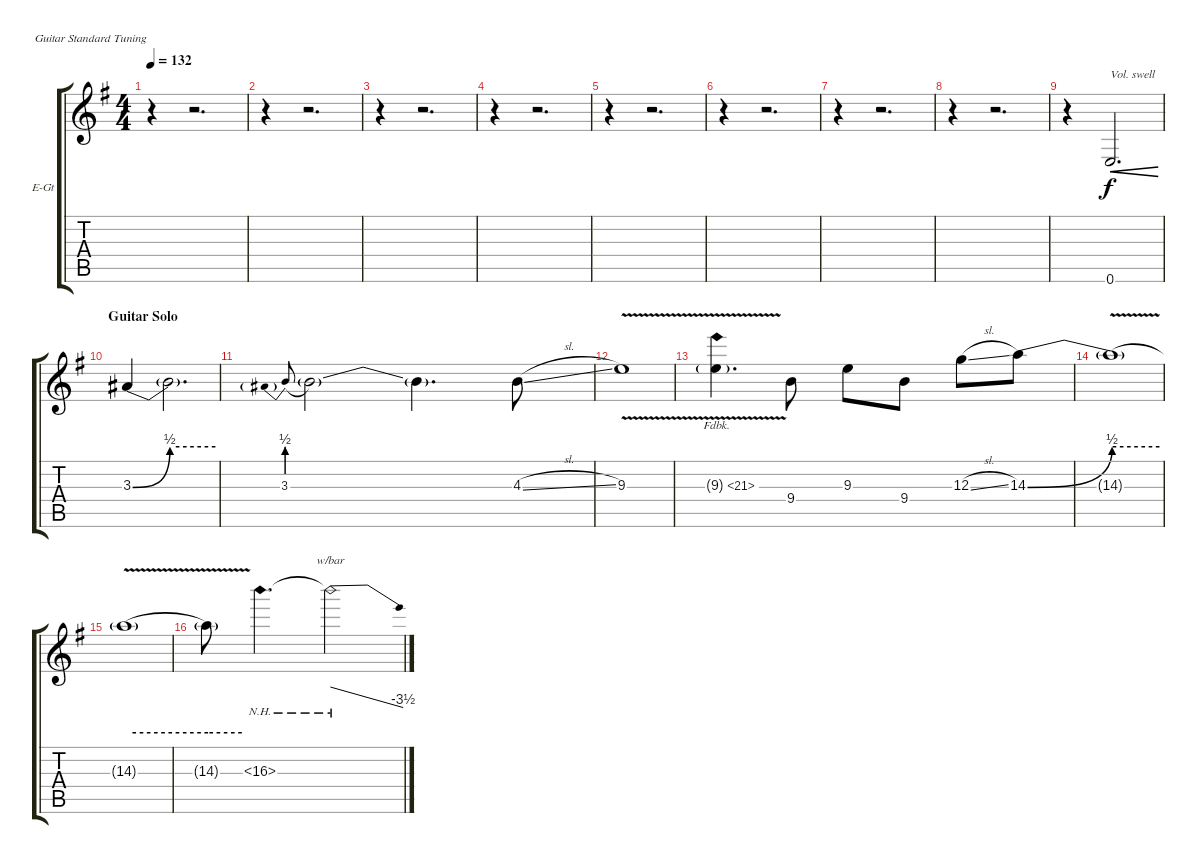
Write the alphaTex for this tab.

\bracketExtendMode groupsimilarinstruments
\firstSystemTrackNameOrientation horizontal
\otherSystemsTrackNameOrientation horizontal
\track ("Guitar 3" "E-Gt") {instrument distortionguitar}
\staff {score tabs}
\tuning (E4 B3 G3 D3 A2 E2)
\ts (4 4)
\tempo 132
\clef g2
\ks g
r.4{dy f} r.2{d} |
r.4 r.2{d} |
r.4 r.2{d} |
r.4 r.2{d} |
r.4 r.2{d} |
r.4 r.2{d} |
r.4 r.2{d} |
r.4 r.2{d} |
r.4 0.6.2{d txt "Vol. swell" cre} |
\section ("" "Guitar Solo")
3.3{be (bend 0 0 60 2)}.4 3.3{be (hold 0 2 60 2) t}.2{d} |
3.3{be (prebend 0 2 60 2)}.8{gr onbeat} 3.3{t}.2 3.3{t}.4{d} 4.3{sl}.8 |
9.3{v}.1 |
9.3{fh 12 v g}.4{d} 9.4.8 9.3.8 9.4.8 12.3{sl}.8 14.3{be (bend 0 0 60 2)}.8 |
14.3{be (hold 0 2 60 2) v t}.1 |
14.3{be (hold 0 2 60 2) v t}.1 |
14.3{be (hold 0 2 60 2) v t}.8 16.3{nh}.4{d} 16.3{nh t}.2{tbe (dive default 0 0 60 -14)}
